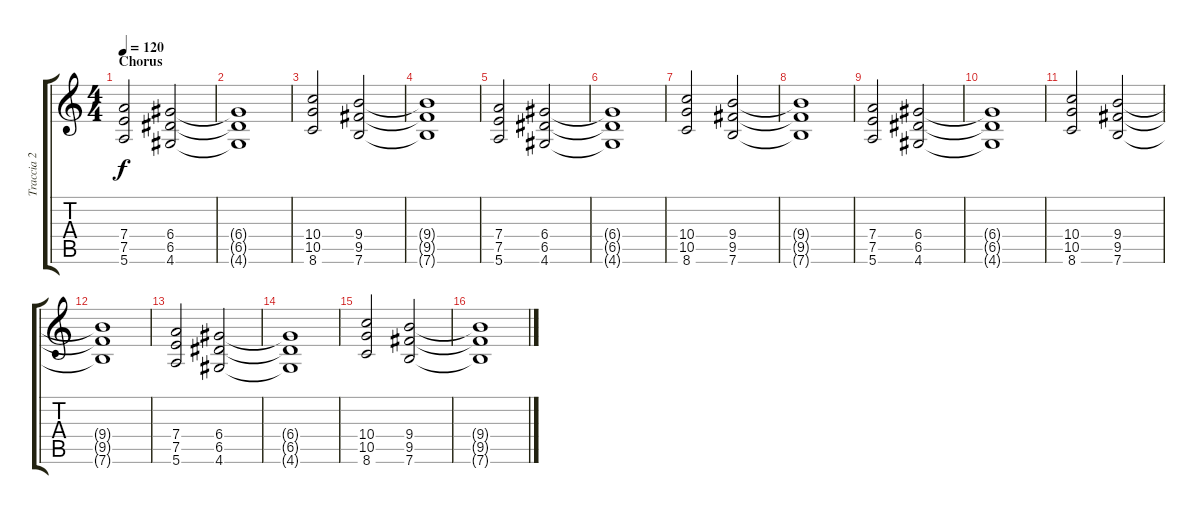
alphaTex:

\track ("Traccia 2" "Traccia 2") {instrument distortionguitar}
\staff {score tabs}
\tuning (E4 B3 G3 D3 A2 E2) {hide}
\ts (4 4)
\section ("" "Chorus")
\tempo 120
\clef g2
\ks c
(7.4 7.5 5.6).2{dy f} (6.4 6.5 4.6).2 |
(6.4{t} 6.5{t} 4.6{t}).1 |
(10.4 10.5 8.6).2 (9.4 9.5 7.6).2 |
(9.4{t} 9.5{t} 7.6{t}).1 |
(7.4 7.5 5.6).2 (6.4 6.5 4.6).2 |
(6.4{t} 6.5{t} 4.6{t}).1 |
(10.4 10.5 8.6).2 (9.4 9.5 7.6).2 |
(9.4{t} 9.5{t} 7.6{t}).1 |
(7.4 7.5 5.6).2 (6.4 6.5 4.6).2 |
(6.4{t} 6.5{t} 4.6{t}).1 |
(10.4 10.5 8.6).2 (9.4 9.5 7.6).2 |
(9.4{t} 9.5{t} 7.6{t}).1 |
(7.4 7.5 5.6).2 (6.4 6.5 4.6).2 |
(6.4{t} 6.5{t} 4.6{t}).1 |
(10.4 10.5 8.6).2 (9.4 9.5 7.6).2 |
(9.4{t} 9.5{t} 7.6{t}).1
